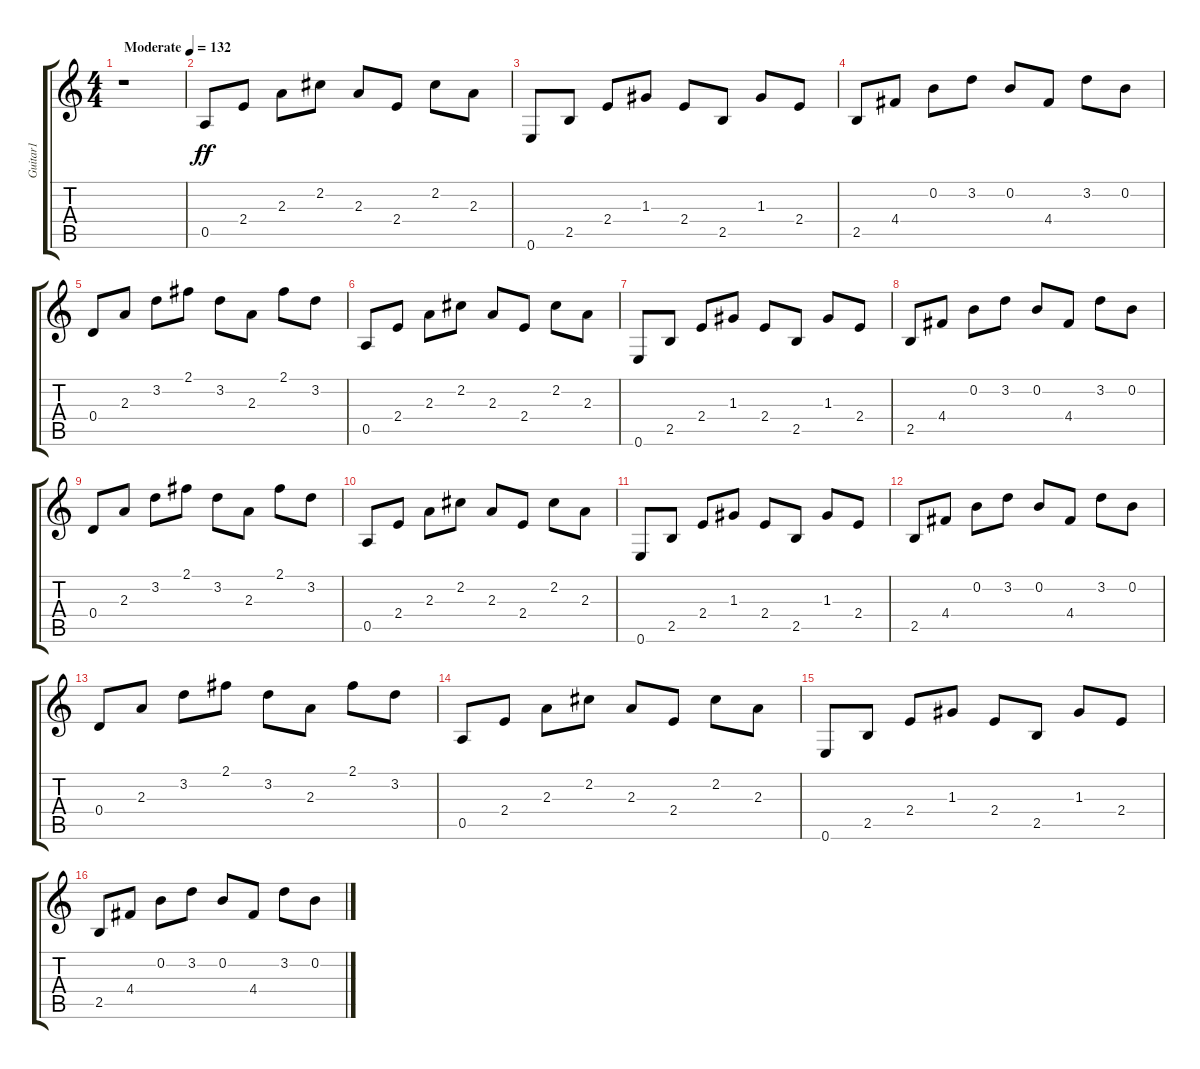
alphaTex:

\track ("Guitar1" "Guitar1") {instrument acousticguitarsteel}
\staff {score tabs}
\tuning (E4 B3 G3 D3 A2 E2) {hide}
\ts (4 4)
\tempo (132 "Moderate")
\clef g2
\ks c
r.1{dy ff instrument acousticguitarsteel} |
0.5.8 2.4.8 2.3.8 2.2.8 2.3.8 2.4.8 2.2.8 2.3.8 |
0.6.8 2.5.8 2.4.8 1.3.8 2.4.8 2.5.8 1.3.8 2.4.8 |
2.5.8 4.4.8 0.2.8 3.2.8 0.2.8 4.4.8 3.2.8 0.2.8 |
0.4.8 2.3.8 3.2.8 2.1.8 3.2.8 2.3.8 2.1.8 3.2.8 |
0.5.8 2.4.8 2.3.8 2.2.8 2.3.8 2.4.8 2.2.8 2.3.8 |
0.6.8 2.5.8 2.4.8 1.3.8 2.4.8 2.5.8 1.3.8 2.4.8 |
2.5.8 4.4.8 0.2.8 3.2.8 0.2.8 4.4.8 3.2.8 0.2.8 |
0.4.8 2.3.8 3.2.8 2.1.8 3.2.8 2.3.8 2.1.8 3.2.8 |
0.5.8 2.4.8 2.3.8 2.2.8 2.3.8 2.4.8 2.2.8 2.3.8 |
0.6.8 2.5.8 2.4.8 1.3.8 2.4.8 2.5.8 1.3.8 2.4.8 |
2.5.8 4.4.8 0.2.8 3.2.8 0.2.8 4.4.8 3.2.8 0.2.8 |
0.4.8 2.3.8 3.2.8 2.1.8 3.2.8 2.3.8 2.1.8 3.2.8 |
0.5.8 2.4.8 2.3.8 2.2.8 2.3.8 2.4.8 2.2.8 2.3.8 |
0.6.8 2.5.8 2.4.8 1.3.8 2.4.8 2.5.8 1.3.8 2.4.8 |
2.5.8 4.4.8 0.2.8 3.2.8 0.2.8 4.4.8 3.2.8 0.2.8
